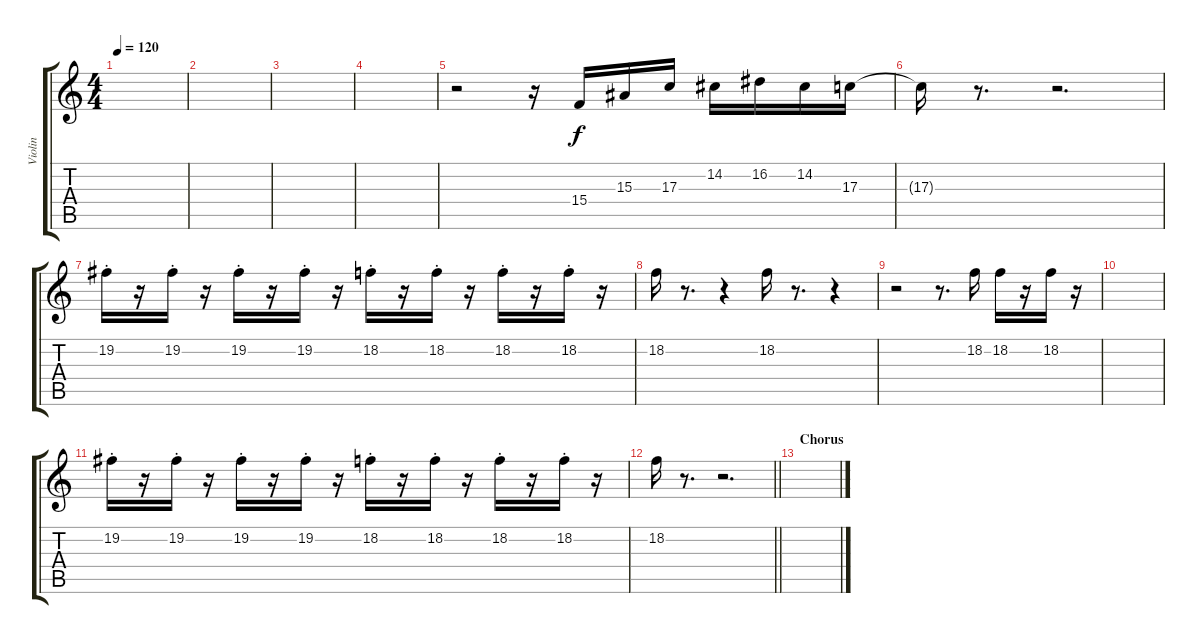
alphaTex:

\track ("Violin" "Violin") {instrument violin}
\staff {score tabs}
\tuning (E4 B3 G3 D3 A2 D2) {hide}
\ts (4 4)
\tempo 120
\clef g2
\ks c
|
|
|
|
r.2 r.16 15.4.16 15.3.16 17.3.16 14.2.16 16.2.16 14.2.16 17.3.16 |
17.3{t}.16 r.8{d} r.2{d} |
19.2{st}.16 r.16 19.2{st}.16 r.16 19.2{st}.16 r.16 19.2{st}.16 r.16 18.2{st}.16 r.16 18.2{st}.16 r.16 18.2{st}.16 r.16 18.2{st}.16 r.16 |
18.2.16 r.8{d} r.4 18.2.16 r.8{d} r.4 |
r.2 r.8{d} 18.2.16 18.2.16 r.16 18.2.16 r.16 |
|
19.2{st}.16 r.16 19.2{st}.16 r.16 19.2{st}.16 r.16 19.2{st}.16 r.16 18.2{st}.16 r.16 18.2{st}.16 r.16 18.2{st}.16 r.16 18.2{st}.16 r.16 |
\barLineRight lightlight
18.2.16 r.8{d} r.2{d} |
\section ("" "Chorus")
